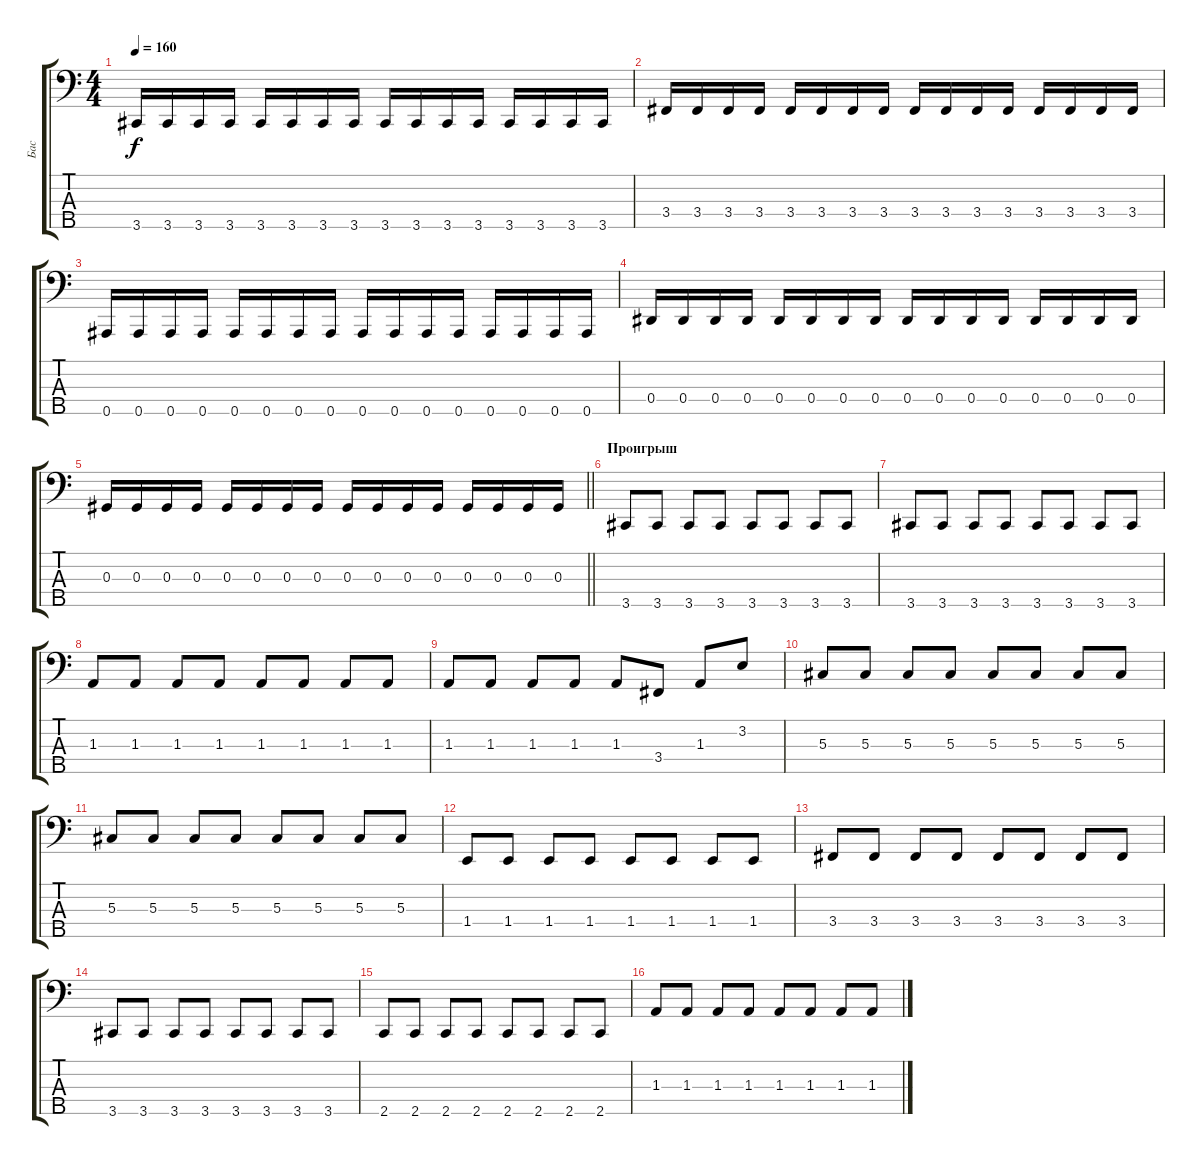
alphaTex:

\track ("Бас" "Бас") {instrument electricbasspick}
\staff {score tabs}
\tuning (Gb2 Db2 Ab1 Eb1 Bb0) {hide}
\ts (4 4)
\tempo 160
\clef f4
\ks c
3.5.16{dy f} 3.5.16 3.5.16 3.5.16 3.5.16 3.5.16 3.5.16 3.5.16 3.5.16 3.5.16 3.5.16 3.5.16 3.5.16 3.5.16 3.5.16 3.5.16 |
3.4.16 3.4.16 3.4.16 3.4.16 3.4.16 3.4.16 3.4.16 3.4.16 3.4.16 3.4.16 3.4.16 3.4.16 3.4.16 3.4.16 3.4.16 3.4.16 |
0.5.16 0.5.16 0.5.16 0.5.16 0.5.16 0.5.16 0.5.16 0.5.16 0.5.16 0.5.16 0.5.16 0.5.16 0.5.16 0.5.16 0.5.16 0.5.16 |
0.4.16 0.4.16 0.4.16 0.4.16 0.4.16 0.4.16 0.4.16 0.4.16 0.4.16 0.4.16 0.4.16 0.4.16 0.4.16 0.4.16 0.4.16 0.4.16 |
\barLineRight lightlight
0.3.16 0.3.16 0.3.16 0.3.16 0.3.16 0.3.16 0.3.16 0.3.16 0.3.16 0.3.16 0.3.16 0.3.16 0.3.16 0.3.16 0.3.16 0.3.16 |
\section ("" "Проигрыш")
3.5.8 3.5.8 3.5.8 3.5.8 3.5.8 3.5.8 3.5.8 3.5.8 |
3.5.8 3.5.8 3.5.8 3.5.8 3.5.8 3.5.8 3.5.8 3.5.8 |
1.3.8 1.3.8 1.3.8 1.3.8 1.3.8 1.3.8 1.3.8 1.3.8 |
1.3.8 1.3.8 1.3.8 1.3.8 1.3.8 3.4.8 1.3.8 3.2.8 |
5.3.8 5.3.8 5.3.8 5.3.8 5.3.8 5.3.8 5.3.8 5.3.8 |
5.3.8 5.3.8 5.3.8 5.3.8 5.3.8 5.3.8 5.3.8 5.3.8 |
1.4.8 1.4.8 1.4.8 1.4.8 1.4.8 1.4.8 1.4.8 1.4.8 |
3.4.8 3.4.8 3.4.8 3.4.8 3.4.8 3.4.8 3.4.8 3.4.8 |
3.5.8 3.5.8 3.5.8 3.5.8 3.5.8 3.5.8 3.5.8 3.5.8 |
2.5.8 2.5.8 2.5.8 2.5.8 2.5.8 2.5.8 2.5.8 2.5.8 |
1.3.8 1.3.8 1.3.8 1.3.8 1.3.8 1.3.8 1.3.8 1.3.8
